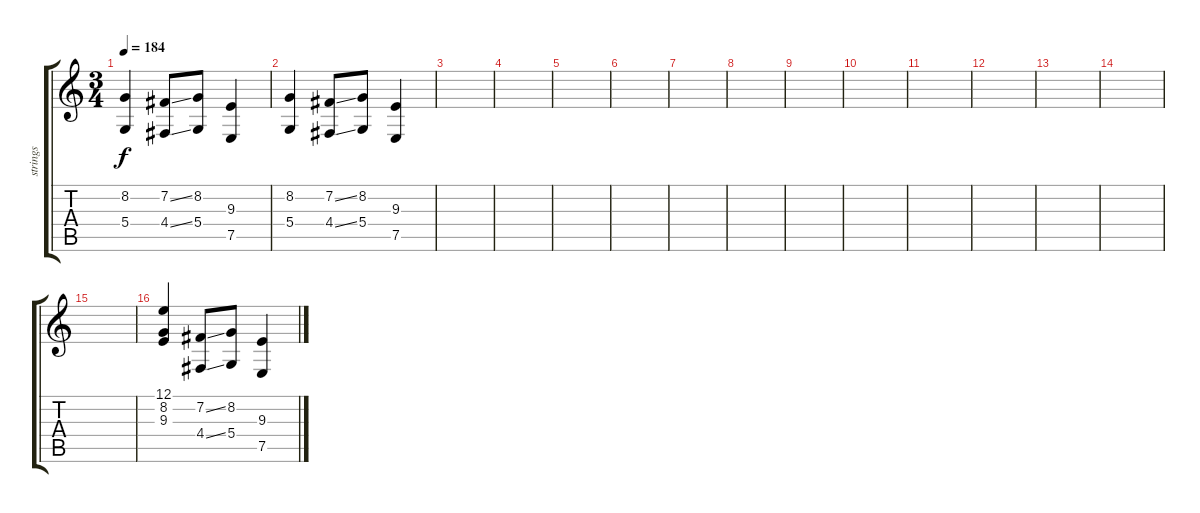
\track ("strings" "strings") {instrument viola}
\staff {score tabs}
\tuning (E4 B3 G3 D3 A2 E2) {hide}
\ts (3 4)
\tempo 184
\clef g2
\ks c
(8.2 5.4).4{dy f} (7.2{ss} 4.4{ss}).8 (8.2 5.4).8 (9.3 7.5).4 |
(8.2 5.4).4 (7.2{ss} 4.4{ss}).8 (8.2 5.4).8 (9.3 7.5).4 |
|
|
|
|
|
|
|
|
|
|
|
|
|
(12.1 8.2 9.3).4 (7.2{ss} 4.4{ss}).8 (8.2 5.4).8 (9.3 7.5).4
